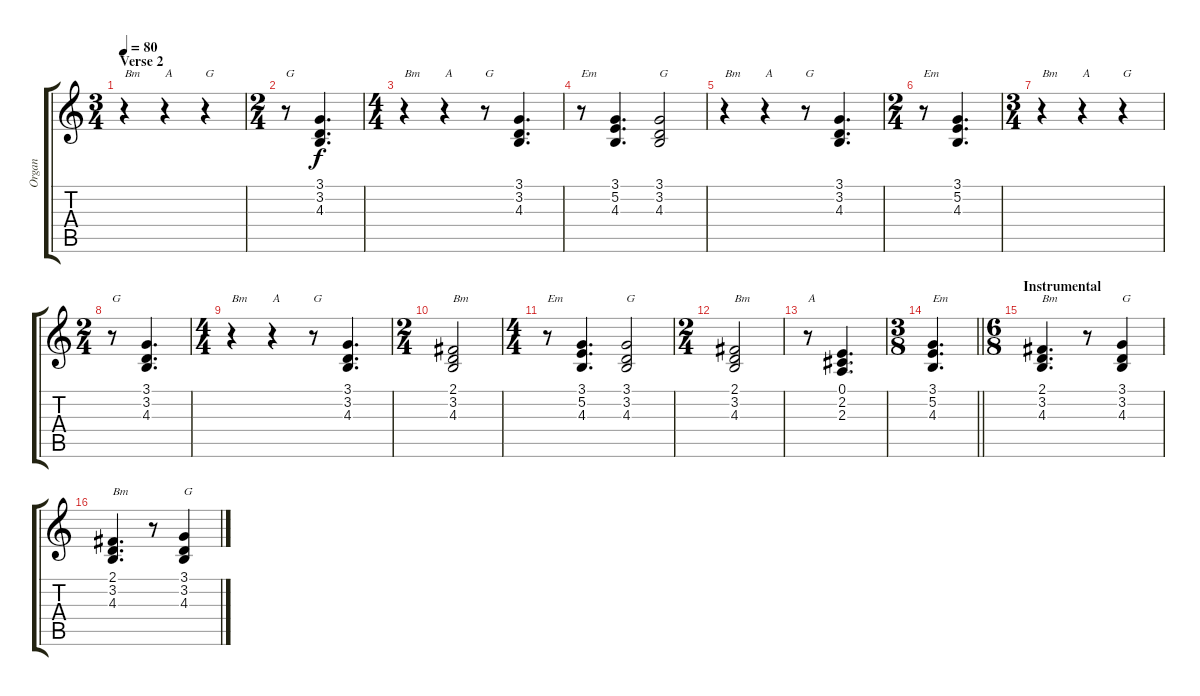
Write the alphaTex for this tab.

\track ("Organ" "Organ") {instrument drawbarorgan}
\staff {score tabs}
\tuning (E4 B3 G3 D3 A2 E2) {hide}
\ts (3 4)
\section ("" "Verse 2")
\tempo 80
\clef g2
\ks c
r.4{txt "Bm" dy f} r.4{txt "A"} r.4{txt "G"} |
\ts (2 4)
r.8{txt "G"} (3.1 3.2 4.3).4{d} |
\ts (4 4)
r.4{txt "Bm"} r.4{txt "A"} r.8{txt "G"} (3.1 3.2 4.3).4{d} |
r.8{txt "Em"} (3.1 5.2 4.3).4{d} (3.1 3.2 4.3).2{txt "G"} |
r.4{txt "Bm"} r.4{txt "A"} r.8{txt "G"} (3.1 3.2 4.3).4{d} |
\ts (2 4)
r.8{txt "Em"} (3.1 5.2 4.3).4{d} |
\ts (3 4)
r.4{txt "Bm"} r.4{txt "A"} r.4{txt "G"} |
\ts (2 4)
r.8{txt "G"} (3.1 3.2 4.3).4{d} |
\ts (4 4)
r.4{txt "Bm"} r.4{txt "A"} r.8{txt "G"} (3.1 3.2 4.3).4{d} |
\ts (2 4)
(2.1 3.2 4.3).2{txt "Bm"} |
\ts (4 4)
r.8{txt "Em"} (3.1 5.2 4.3).4{d} (3.1 3.2 4.3).2{txt "G"} |
\ts (2 4)
(2.1 3.2 4.3).2{txt "Bm"} |
r.8{txt "A"} (0.1 2.2 2.3).4{d} |
\ts (3 8)
\barLineRight lightlight
(3.1 5.2 4.3).4{d txt "Em"} |
\ts (6 8)
\section ("" "Instrumental")
(2.1 3.2 4.3).4{d txt "Bm"} r.8 (3.1 3.2 4.3).4{txt "G"} |
(2.1 3.2 4.3).4{d txt "Bm"} r.8 (3.1 3.2 4.3).4{txt "G"}
